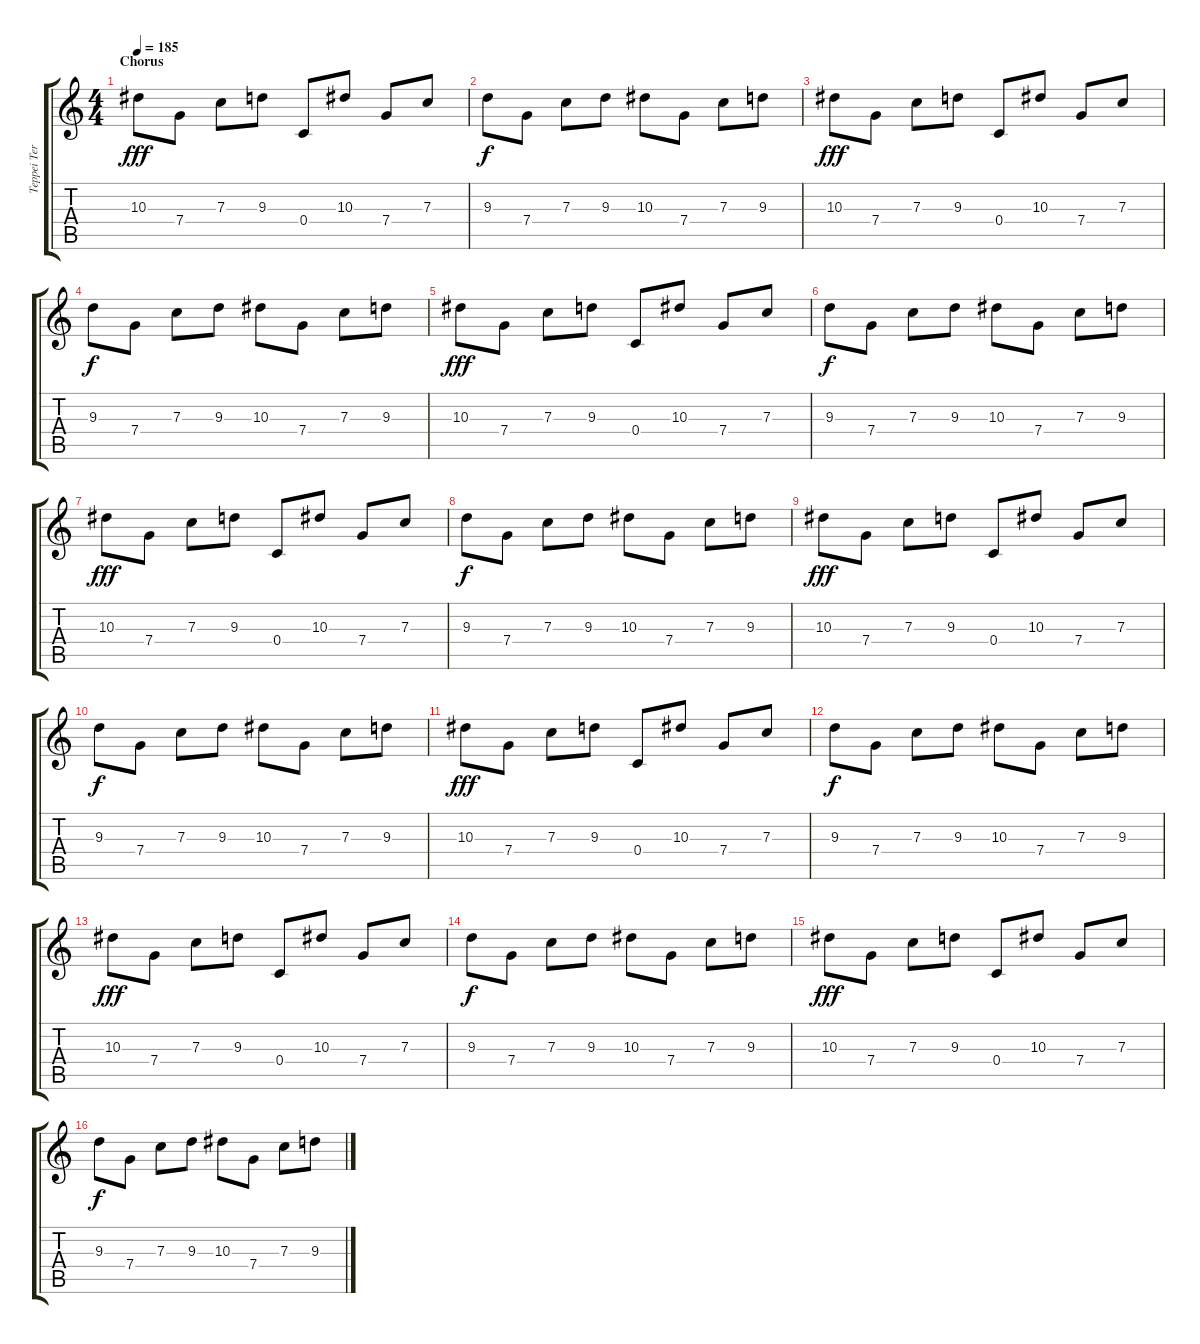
\track ("Teppei Teranishi (Guitar)" "Teppei Ter") {instrument overdrivenguitar}
\staff {score tabs}
\tuning (D4 A3 F3 C3 G2 C2) {hide}
\ts (4 4)
\section ("" "Chorus")
\tempo 185
\clef g2
\ks c
10.3.8{dy fff balance 8} 7.4.8 7.3.8 9.3.8 0.4.8 10.3.8 7.4.8 7.3.8 |
9.3.8{dy f} 7.4.8 7.3.8 9.3.8 10.3.8 7.4.8 7.3.8 9.3.8 |
10.3.8{dy fff balance 8} 7.4.8 7.3.8 9.3.8 0.4.8 10.3.8 7.4.8 7.3.8 |
9.3.8{dy f} 7.4.8 7.3.8 9.3.8 10.3.8 7.4.8 7.3.8 9.3.8 |
10.3.8{dy fff balance 8} 7.4.8 7.3.8 9.3.8 0.4.8 10.3.8 7.4.8 7.3.8 |
9.3.8{dy f} 7.4.8 7.3.8 9.3.8 10.3.8 7.4.8 7.3.8 9.3.8 |
10.3.8{dy fff balance 8} 7.4.8 7.3.8 9.3.8 0.4.8 10.3.8 7.4.8 7.3.8 |
9.3.8{dy f} 7.4.8 7.3.8 9.3.8 10.3.8 7.4.8 7.3.8 9.3.8 |
10.3.8{dy fff balance 8} 7.4.8 7.3.8 9.3.8 0.4.8 10.3.8 7.4.8 7.3.8 |
9.3.8{dy f} 7.4.8 7.3.8 9.3.8 10.3.8 7.4.8 7.3.8 9.3.8 |
10.3.8{dy fff balance 8} 7.4.8 7.3.8 9.3.8 0.4.8 10.3.8 7.4.8 7.3.8 |
9.3.8{dy f} 7.4.8 7.3.8 9.3.8 10.3.8 7.4.8 7.3.8 9.3.8 |
10.3.8{dy fff balance 8} 7.4.8 7.3.8 9.3.8 0.4.8 10.3.8 7.4.8 7.3.8 |
9.3.8{dy f} 7.4.8 7.3.8 9.3.8 10.3.8 7.4.8 7.3.8 9.3.8 |
10.3.8{dy fff balance 8} 7.4.8 7.3.8 9.3.8 0.4.8 10.3.8 7.4.8 7.3.8 |
9.3.8{dy f} 7.4.8 7.3.8 9.3.8 10.3.8 7.4.8 7.3.8 9.3.8
